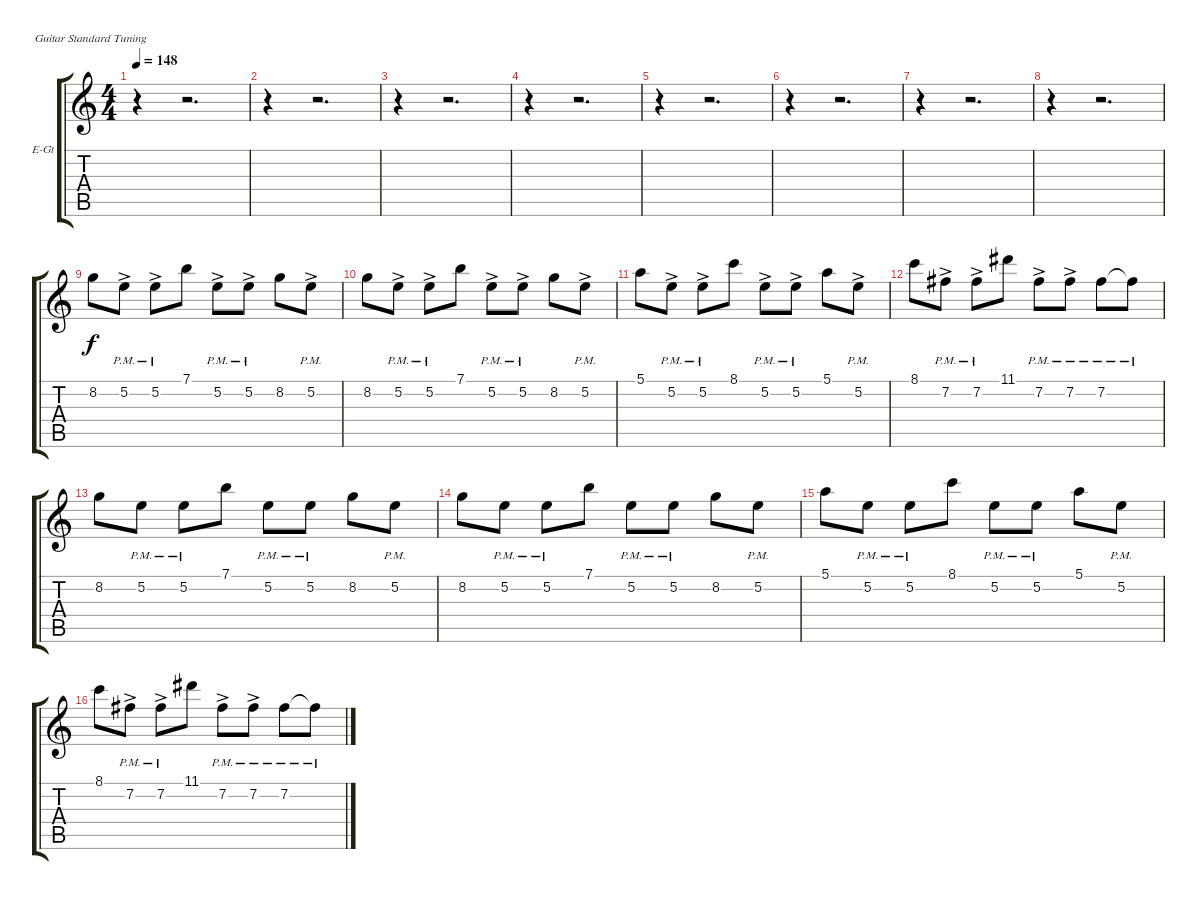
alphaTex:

\defaultSystemsLayout 4
\bracketExtendMode groupsimilarinstruments
\firstSystemTrackNameOrientation horizontal
\otherSystemsTrackNameOrientation horizontal
\track ("Electric Guitar Lead" "E-Gt") {instrument electricguitarclean}
\staff {score tabs}
\tuning (E4 B3 G3 D3 A2 E2)
\ts (4 4)
\tempo 148
\clef g2
\scale
0.485477
\ks c
r.4{dy f instrument electricguitarclean} r.2{d} |
\scale
0.257261 r.4 r.2{d} |
\scale
0.257261 r.4 r.2{d} |
\scale
0.333333 r.4 r.2{d} |
\scale
0.333333 r.4 r.2{d} |
\scale
0.333333 r.4 r.2{d} |
\scale
0.333333 r.4 r.2{d} |
\scale
0.333333 r.4 r.2{d} |
\scale
0.333333 8.2.8 5.2{ac pm}.8 5.2{ac pm}.8 7.1.8 5.2{ac pm}.8 5.2{ac pm}.8 8.2.8 5.2{ac pm}.8 |
\scale
0.333333 8.2.8 5.2{ac pm}.8 5.2{ac pm}.8 7.1.8 5.2{ac pm}.8 5.2{ac pm}.8 8.2.8 5.2{ac pm}.8 |
\scale
0.333333 5.1.8 5.2{ac pm}.8 5.2{ac pm}.8 8.1.8 5.2{ac pm}.8 5.2{ac pm}.8 5.1.8 5.2{ac pm}.8 |
\scale
0.333333 8.1.8 7.2{ac pm}.8 7.2{ac pm}.8 11.1.8 7.2{ac pm}.8 7.2{ac pm}.8 7.2{pm}.8 7.2{pm t}.8 |
\scale
0.333333 8.2.8 5.2{pm}.8 5.2{pm}.8 7.1.8 5.2{pm}.8 5.2{pm}.8 8.2.8 5.2{pm}.8 |
\scale
0.333333 8.2.8 5.2{pm}.8 5.2{pm}.8 7.1.8 5.2{pm}.8 5.2{pm}.8 8.2.8 5.2{pm}.8 |
\scale
0.333333 5.1.8 5.2{pm}.8 5.2{pm}.8 8.1.8 5.2{pm}.8 5.2{pm}.8 5.1.8 5.2{pm}.8 |
\scale
0.333333 8.1.8 7.2{ac pm}.8 7.2{ac pm}.8 11.1.8 7.2{ac pm}.8 7.2{ac pm}.8 7.2{pm}.8 7.2{pm t}.8
